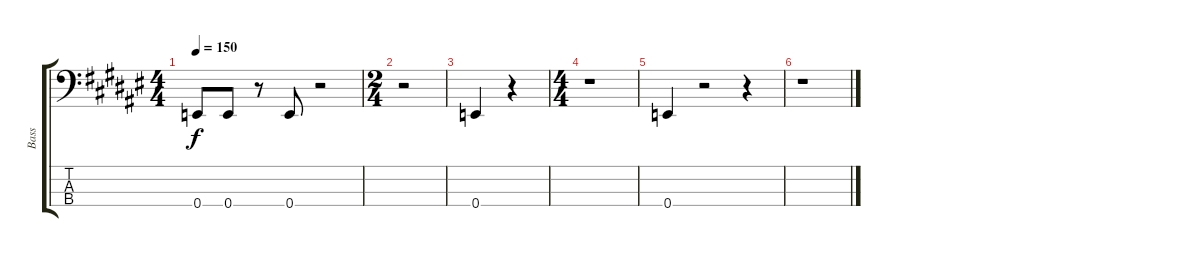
\track ("Bass" "Bass") {instrument electricbassfinger}
\staff {score tabs}
\tuning (G2 D2 A1 E1) {hide}
\ts (4 4)
\tempo 150
\clef f4
\ks d#minor
0.4.8{dy f} 0.4.8 r.8 0.4.8 r.2 |
\ts (2 4)
r.2 |
0.4.4 r.4 |
\ts (4 4)
r.1 |
0.4.4 r.2 r.4 |
r.1
